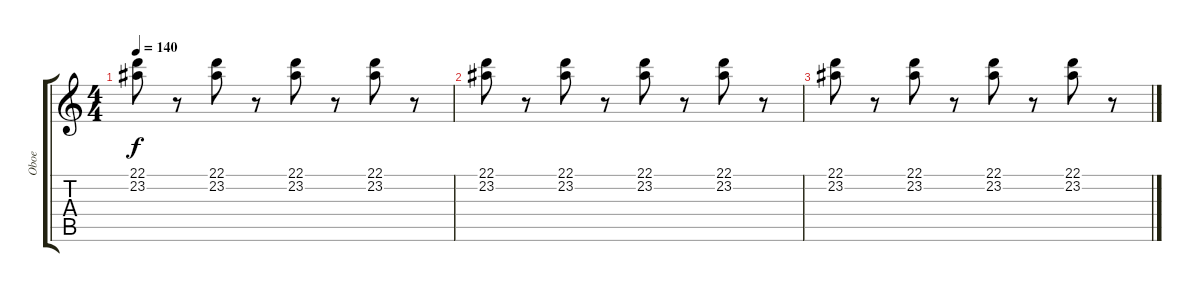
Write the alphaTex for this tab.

\track ("Oboe" "Oboe") {instrument oboe}
\staff {score tabs}
\tuning (E4 B3 G3 D3 A2 E2) {hide}
\ts (4 4)
\tempo 140
\clef g2
\ks c
(22.1 23.2).8{dy f} r.8 (22.1 23.2).8 r.8 (22.1 23.2).8 r.8 (22.1 23.2).8 r.8 |
(22.1 23.2).8 r.8 (22.1 23.2).8 r.8 (22.1 23.2).8 r.8 (22.1 23.2).8 r.8 |
(22.1 23.2).8 r.8 (22.1 23.2).8 r.8 (22.1 23.2).8 r.8 (22.1 23.2).8 r.8
